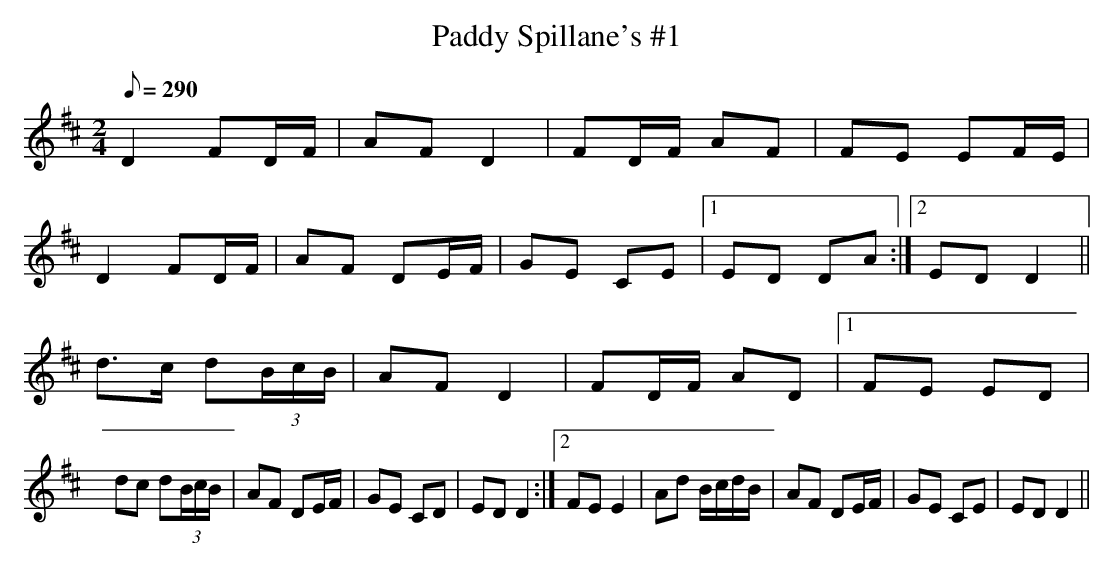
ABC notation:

X:1
T: Paddy Spillane's #1
L: 1/8
M: 2/4
Q: 290
K: D
D2 FD/F/|AF D2|FD/F/ AF|FE EF/E/|
D2 FD/F/|AF DE/F/|GE CE|1 ED DA :|2\
ED D2||
d>c d(3B/c/B/|AF D2|FD/F/ AD|1 FE ED|
dc d(3B/c/B/|AF DE/F/|GE CD|ED D2 :|2\
FE E2|Ad B/c/d/B/|AF DE/F/|GE CE|ED D2 ||
